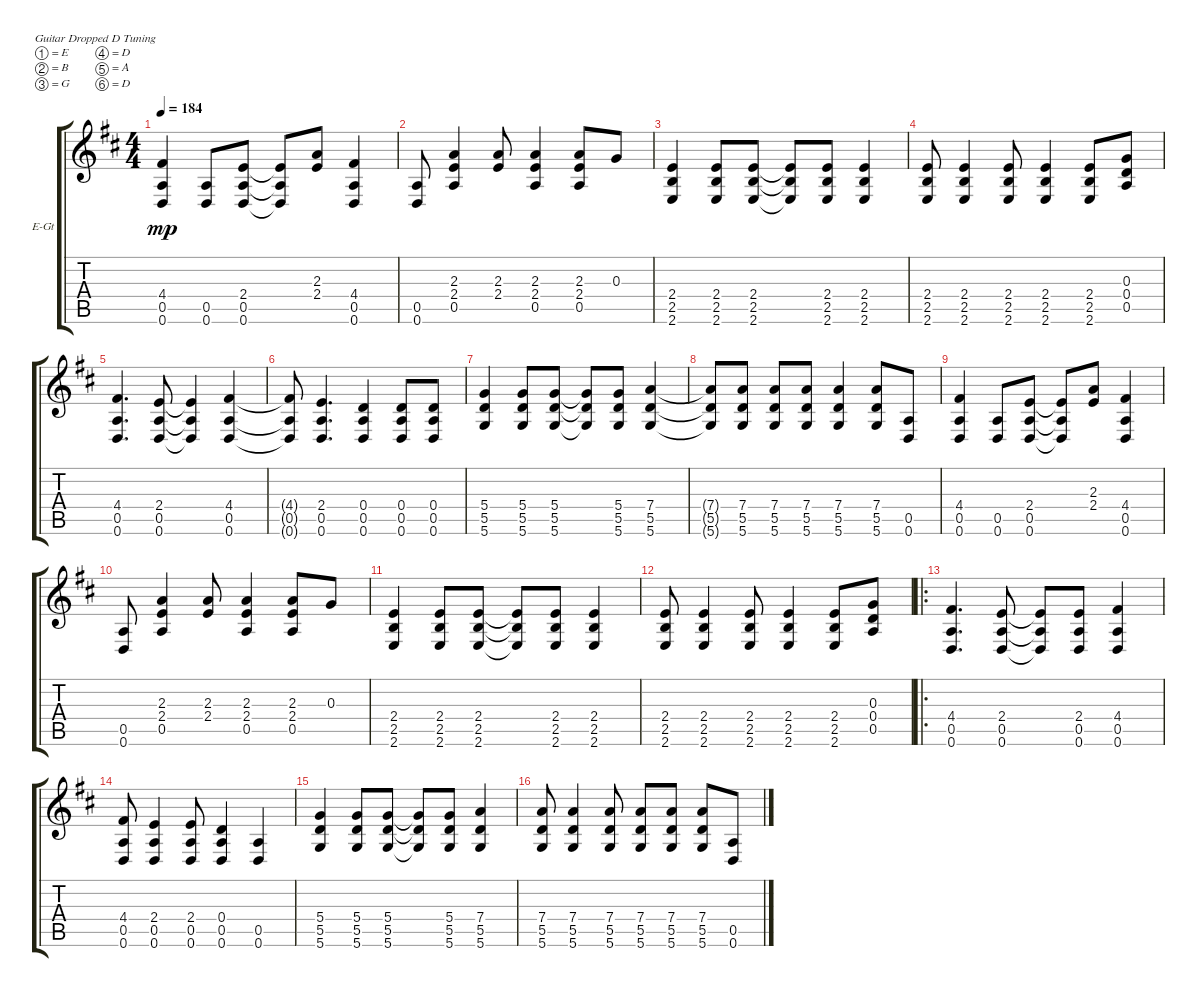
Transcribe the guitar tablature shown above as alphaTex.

\defaultSystemsLayout 4
\bracketExtendMode groupsimilarinstruments
\firstSystemTrackNameOrientation horizontal
\otherSystemsTrackNameOrientation horizontal
\track ("Guitar 1" "E-Gt") {instrument overdrivenguitar}
\staff {score tabs}
\tuning (E4 B3 G3 D3 A2 D2)
\ts (4 4)
\tempo 184
\clef g2
\ks d
(0.6 0.5 4.4).4{dy mp} (0.5 0.6).8 (0.6 0.5 2.4).8 (0.6{t} 0.5{t} 2.4{t}).8 (2.4 2.3).8 (4.4 0.5 0.6).4 |
(0.6 0.5).8 (0.5 2.4 2.3).4 (2.3 2.4).8 (2.3 2.4 0.5).4 (2.3 2.4 0.5).8 0.3.8 |
(2.6 2.5 2.4).4 (2.6 2.5 2.4).8 (2.6 2.5 2.4).8 (2.6{t} 2.5{t} 2.4{t}).8 (2.6 2.5 2.4).8 (2.6 2.5 2.4).4 |
(2.6 2.5 2.4).8 (2.6 2.5 2.4).4 (2.6 2.5 2.4).8 (2.6 2.5 2.4).4 (2.6 2.5 2.4).8 (0.4 0.5 0.3).8 |
(0.6 0.5 4.4).4{d} (0.6 0.5 2.4).8 (0.6{t} 0.5{t} 2.4{t}).4 (0.6 0.5 4.4).4 |
(0.6{t} 0.5{t} 4.4{t}).8 (2.4 0.5 0.6).4{d} (0.6 0.5 0.4).4 (0.6 0.5 0.4).8 (0.6 0.5 0.4).8 |
(5.4 5.5 5.6).4 (5.4 5.5 5.6).8 (5.4 5.5 5.6).8 (5.4{t} 5.5{t} 5.6{t}).8 (5.4 5.5 5.6).8 (7.4 5.5 5.6).4 |
(7.4{t} 5.5{t} 5.6{t}).8 (7.4 5.5 5.6).8 (7.4 5.5 5.6).8 (7.4 5.5 5.6).8 (7.4 5.5 5.6).4 (7.4 5.5 5.6).8 (0.6 0.5).8 |
(0.6 0.5 4.4).4 (0.5 0.6).8 (0.6 0.5 2.4).8 (0.6{t} 0.5{t} 2.4{t}).8 (2.4 2.3).8 (4.4 0.5 0.6).4 |
(0.6 0.5).8 (0.5 2.4 2.3).4 (2.3 2.4).8 (2.3 2.4 0.5).4 (2.3 2.4 0.5).8 0.3.8 |
(2.6 2.5 2.4).4 (2.6 2.5 2.4).8 (2.6 2.5 2.4).8 (2.6{t} 2.5{t} 2.4{t}).8 (2.6 2.5 2.4).8 (2.6 2.5 2.4).4 |
(2.6 2.5 2.4).8 (2.6 2.5 2.4).4 (2.6 2.5 2.4).8 (2.6 2.5 2.4).4 (2.6 2.5 2.4).8 (0.4 0.5 0.3).8 |
\ro
(4.4 0.5 0.6).4{d} (0.6 0.5 2.4).8 (0.6{t} 0.5{t} 2.4{t}).8 (0.6 0.5 2.4).8 (4.4 0.5 0.6).4 |
(4.4 0.5 0.6).8 (0.6 0.5 2.4).4 (0.6 0.5 2.4).8 (0.4 0.5 0.6).4 (0.6 0.5).4 |
(5.6 5.5 5.4).4 (5.6 5.5 5.4).8 (5.6 5.5 5.4).8 (5.6{t} 5.5{t} 5.4{t}).8 (5.6 5.5 5.4).8 (5.6 5.5 7.4).4 |
(5.6 5.5 7.4).8 (5.6 5.5 7.4).4 (5.6 5.5 7.4).8 (5.6 5.5 7.4).8 (5.6 5.5 7.4).8 (5.6 5.5 7.4).8 (0.6 0.5).8
